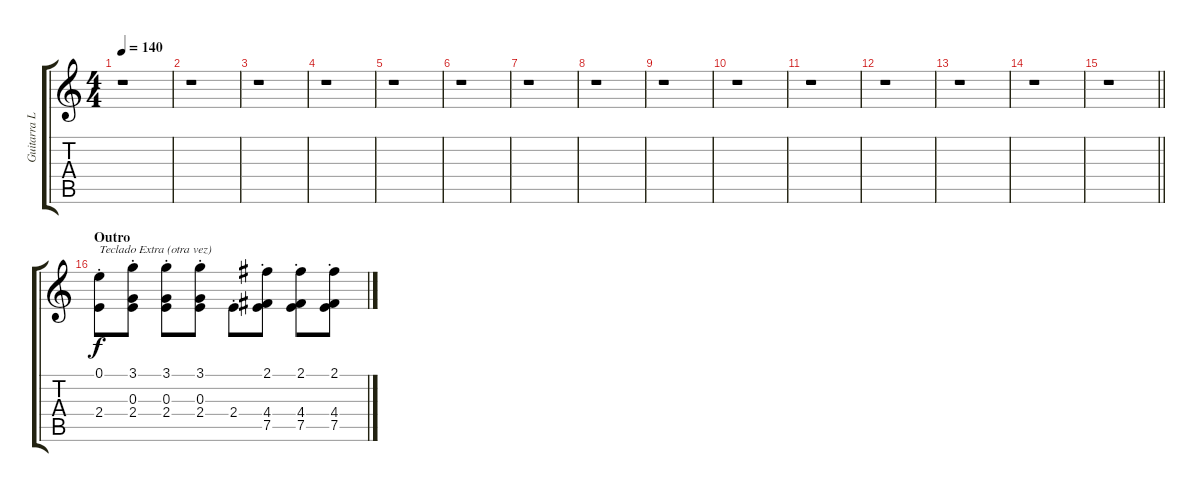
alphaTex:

\track ("Guitarra Lider" "Guitarra L") {instrument distortionguitar}
\staff {score tabs}
\tuning (E4 B3 G3 D3 A2 E2) {hide}
\ts (4 4)
\tempo 140
\clef g2
\ks c
r.1{dy f} |
r.1 |
r.1 |
r.1 |
r.1 |
r.1 |
r.1 |
r.1 |
r.1 |
r.1 |
r.1 |
r.1 |
r.1 |
r.1 |
\barLineRight lightlight
r.1 |
\section ("" "Outro")
(0.1{st} 2.4{st}).8{txt "Teclado Extra (otra vez)" volume 10 instrument stringensemble1} (3.1{st} 0.3{st} 2.4{st}).8 (3.1{st} 0.3{st} 2.4{st}).8 (3.1{st} 0.3{st} 2.4{st}).8 2.4{st}.8 (2.1{st} 4.4{st} 7.5{st}).8 (2.1{st} 4.4{st} 7.5{st}).8 (2.1{st} 4.4{st} 7.5{st}).8
